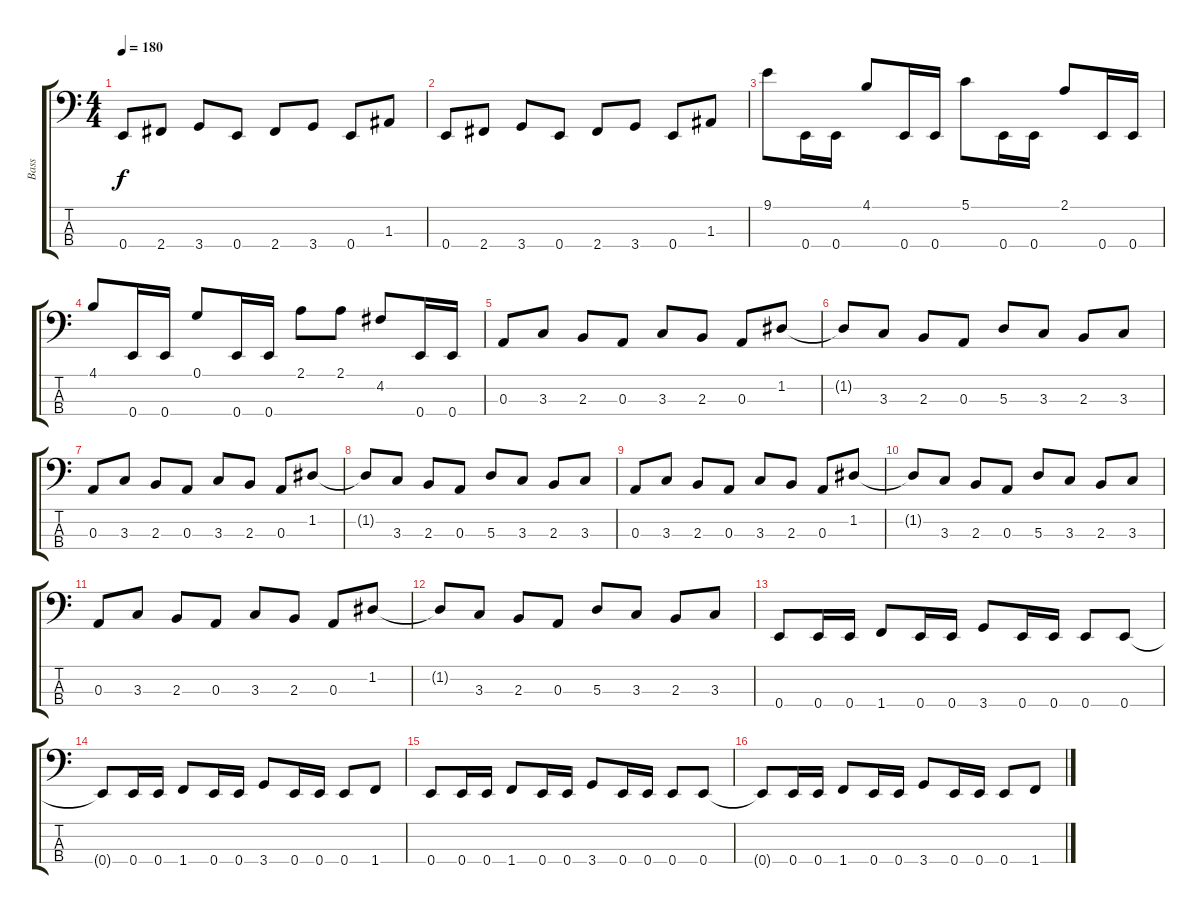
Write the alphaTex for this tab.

\track ("Bass" "Bass") {instrument slapbass1}
\staff {score tabs}
\tuning (G2 D2 A1 E1) {hide}
\ts (4 4)
\tempo 180
\clef f4
\ks c
0.4.8{dy f} 2.4.8 3.4.8 0.4.8 2.4.8 3.4.8 0.4.8 1.3.8 |
0.4.8 2.4.8 3.4.8 0.4.8 2.4.8 3.4.8 0.4.8 1.3.8 |
9.1.8 0.4.16 0.4.16 4.1.8 0.4.16 0.4.16 5.1.8 0.4.16 0.4.16 2.1.8 0.4.16 0.4.16 |
4.1.8 0.4.16 0.4.16 0.1.8 0.4.16 0.4.16 2.1.8 2.1.8 4.2.8 0.4.16 0.4.16 |
0.3.8 3.3.8 2.3.8 0.3.8 3.3.8 2.3.8 0.3.8 1.2.8 |
1.2{t}.8 3.3.8 2.3.8 0.3.8 5.3.8 3.3.8 2.3.8 3.3.8 |
0.3.8 3.3.8 2.3.8 0.3.8 3.3.8 2.3.8 0.3.8 1.2.8 |
1.2{t}.8 3.3.8 2.3.8 0.3.8 5.3.8 3.3.8 2.3.8 3.3.8 |
0.3.8 3.3.8 2.3.8 0.3.8 3.3.8 2.3.8 0.3.8 1.2.8 |
1.2{t}.8 3.3.8 2.3.8 0.3.8 5.3.8 3.3.8 2.3.8 3.3.8 |
0.3.8 3.3.8 2.3.8 0.3.8 3.3.8 2.3.8 0.3.8 1.2.8 |
1.2{t}.8 3.3.8 2.3.8 0.3.8 5.3.8 3.3.8 2.3.8 3.3.8 |
0.4.8 0.4.16 0.4.16 1.4.8 0.4.16 0.4.16 3.4.8 0.4.16 0.4.16 0.4.8 0.4.8 |
0.4{t}.8 0.4.16 0.4.16 1.4.8 0.4.16 0.4.16 3.4.8 0.4.16 0.4.16 0.4.8 1.4.8 |
0.4.8 0.4.16 0.4.16 1.4.8 0.4.16 0.4.16 3.4.8 0.4.16 0.4.16 0.4.8 0.4.8 |
0.4{t}.8 0.4.16 0.4.16 1.4.8 0.4.16 0.4.16 3.4.8 0.4.16 0.4.16 0.4.8 1.4.8
